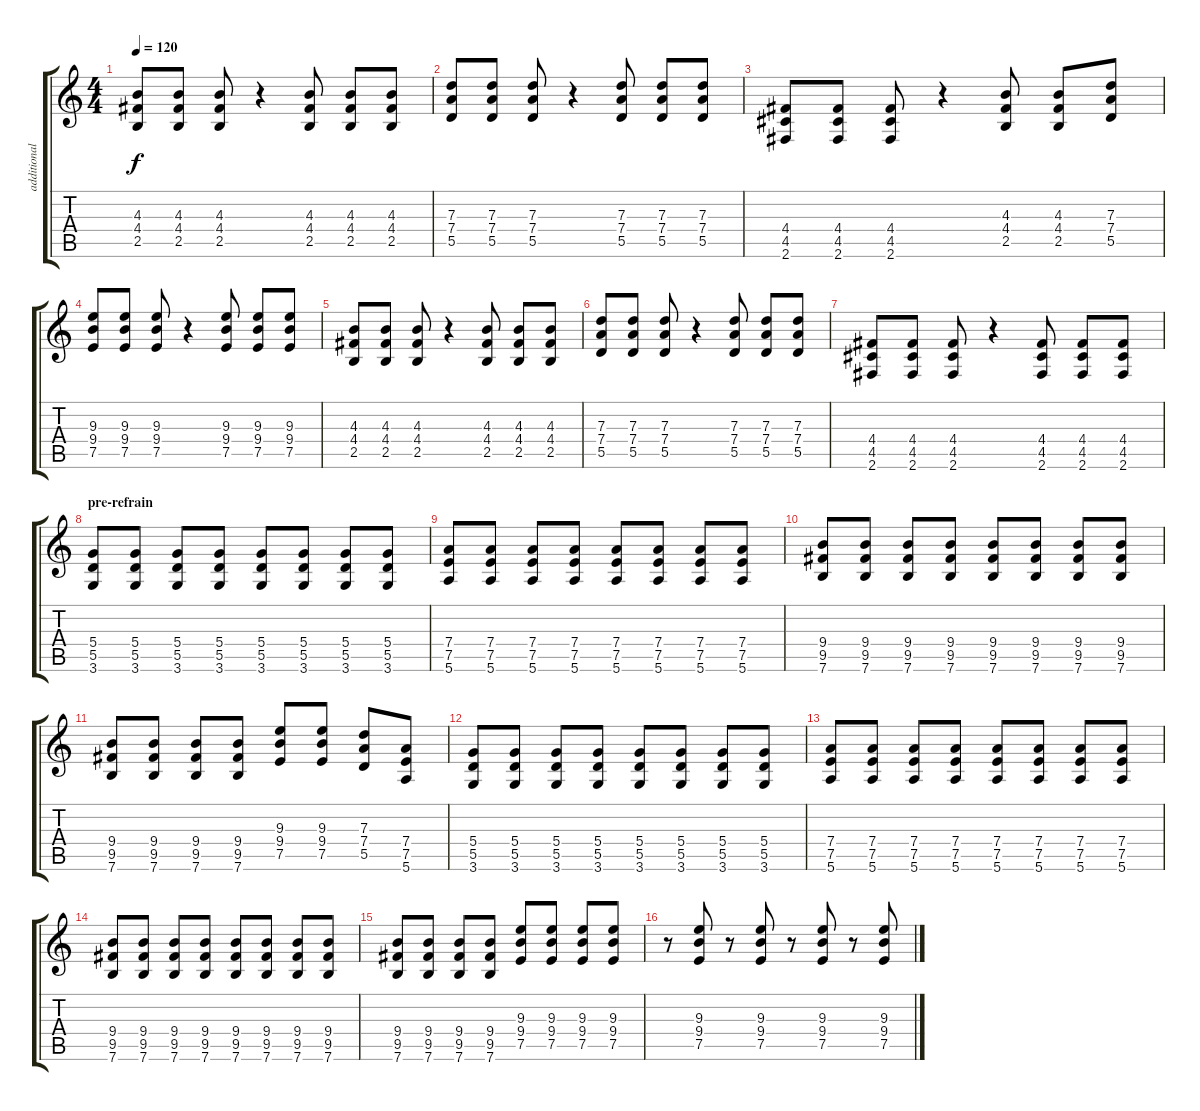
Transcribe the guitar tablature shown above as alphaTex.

\track ("additional guitar" "additional") {instrument distortionguitar}
\staff {score tabs}
\tuning (E4 B3 G3 D3 A2 E2) {hide}
\ts (4 4)
\tempo 120
\clef g2
\ks c
(4.3 4.4 2.5).8{dy f} (4.3 4.4 2.5).8 (4.3 4.4 2.5).8 r.4 (4.3 4.4 2.5).8 (4.3 4.4 2.5).8 (4.3 4.4 2.5).8 |
(7.3 7.4 5.5).8 (7.3 7.4 5.5).8 (7.3 7.4 5.5).8 r.4 (7.3 7.4 5.5).8 (7.3 7.4 5.5).8 (7.3 7.4 5.5).8 |
(4.4 4.5 2.6).8 (4.4 4.5 2.6).8 (4.4 4.5 2.6).8 r.4 (4.3 4.4 2.5).8 (4.3 4.4 2.5).8 (7.3 7.4 5.5).8 |
(9.3 9.4 7.5).8 (9.3 9.4 7.5).8 (9.3 9.4 7.5).8 r.4 (9.3 9.4 7.5).8 (9.3 9.4 7.5).8 (9.3 9.4 7.5).8 |
(4.3 4.4 2.5).8 (4.3 4.4 2.5).8 (4.3 4.4 2.5).8 r.4 (4.3 4.4 2.5).8 (4.3 4.4 2.5).8 (4.3 4.4 2.5).8 |
(7.3 7.4 5.5).8 (7.3 7.4 5.5).8 (7.3 7.4 5.5).8 r.4 (7.3 7.4 5.5).8 (7.3 7.4 5.5).8 (7.3 7.4 5.5).8 |
(4.4 4.5 2.6).8 (4.4 4.5 2.6).8 (4.4 4.5 2.6).8 r.4 (4.4 4.5 2.6).8 (4.4 4.5 2.6).8 (4.4 4.5 2.6).8 |
\section ("" "pre-refrain")
(5.4 5.5 3.6).8{instrument electricguitarmuted} (5.4 5.5 3.6).8 (5.4 5.5 3.6).8 (5.4 5.5 3.6).8 (5.4 5.5 3.6).8 (5.4 5.5 3.6).8 (5.4 5.5 3.6).8 (5.4 5.5 3.6).8 |
(7.4 7.5 5.6).8 (7.4 7.5 5.6).8 (7.4 7.5 5.6).8 (7.4 7.5 5.6).8 (7.4 7.5 5.6).8 (7.4 7.5 5.6).8 (7.4 7.5 5.6).8 (7.4 7.5 5.6).8 |
(9.4 9.5 7.6).8 (9.4 9.5 7.6).8 (9.4 9.5 7.6).8 (9.4 9.5 7.6).8 (9.4 9.5 7.6).8 (9.4 9.5 7.6).8 (9.4 9.5 7.6).8 (9.4 9.5 7.6).8 |
(9.4 9.5 7.6).8 (9.4 9.5 7.6).8 (9.4 9.5 7.6).8 (9.4 9.5 7.6).8 (9.3 9.4 7.5).8 (9.3 9.4 7.5).8 (7.3 7.4 5.5).8 (7.4 7.5 5.6).8 |
(5.4 5.5 3.6).8{instrument electricguitarmuted} (5.4 5.5 3.6).8 (5.4 5.5 3.6).8 (5.4 5.5 3.6).8 (5.4 5.5 3.6).8 (5.4 5.5 3.6).8 (5.4 5.5 3.6).8 (5.4 5.5 3.6).8 |
(7.4 7.5 5.6).8 (7.4 7.5 5.6).8 (7.4 7.5 5.6).8 (7.4 7.5 5.6).8 (7.4 7.5 5.6).8 (7.4 7.5 5.6).8 (7.4 7.5 5.6).8 (7.4 7.5 5.6).8 |
(9.4 9.5 7.6).8 (9.4 9.5 7.6).8 (9.4 9.5 7.6).8 (9.4 9.5 7.6).8 (9.4 9.5 7.6).8 (9.4 9.5 7.6).8 (9.4 9.5 7.6).8 (9.4 9.5 7.6).8 |
(9.4 9.5 7.6).8 (9.4 9.5 7.6).8 (9.4 9.5 7.6).8 (9.4 9.5 7.6).8 (9.3 9.4 7.5).8 (9.3 9.4 7.5).8 (9.3 9.4 7.5).8 (9.3 9.4 7.5).8 |
r.8{instrument distortionguitar} (9.3 9.4 7.5).8 r.8 (9.3 9.4 7.5).8 r.8 (9.3 9.4 7.5).8 r.8 (9.3 9.4 7.5).8
